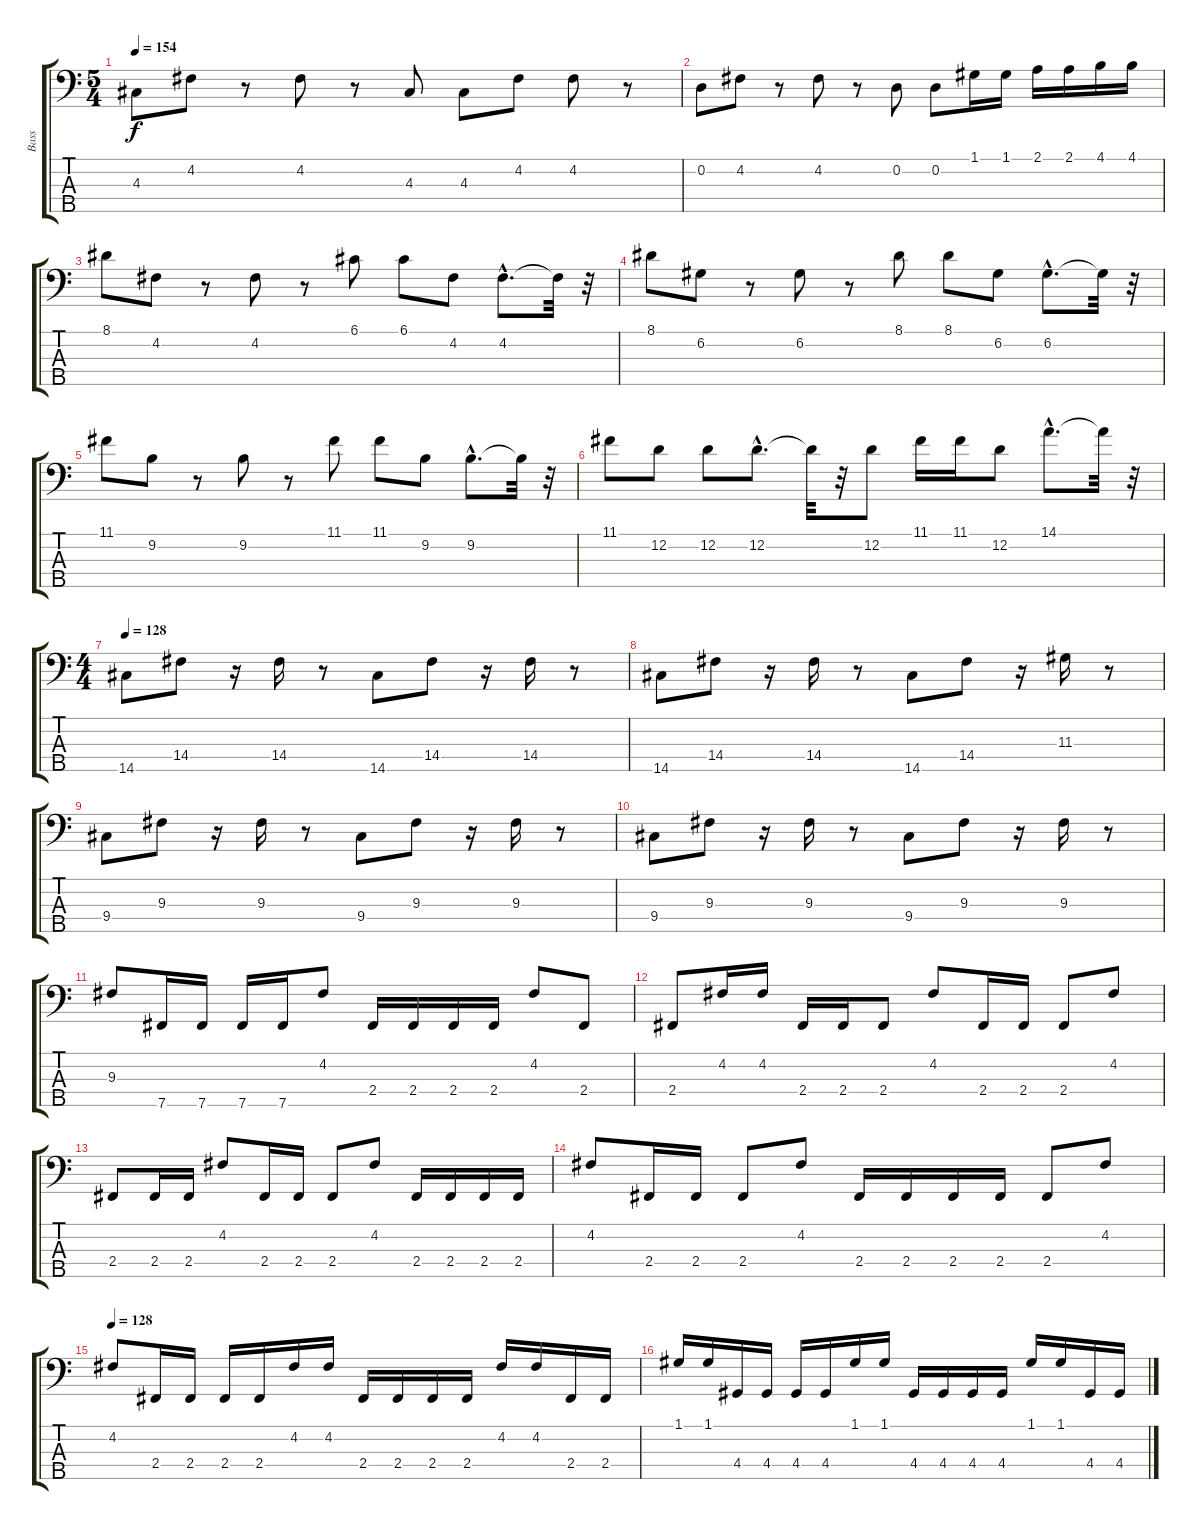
\track ("Bass" "Bass") {instrument electricbassfinger}
\staff {score tabs}
\tuning (G2 D2 A1 E1 B0) {hide}
\ts (5 4)
\tempo 154
\clef f4
\ks c
4.3.8{dy f} 4.2.8 r.8 4.2.8 r.8 4.3.8 4.3.8 4.2.8 4.2.8 r.8 |
0.2.8 4.2.8 r.8 4.2.8 r.8 0.2.8 0.2.8 1.1.16 1.1.16 2.1.16 2.1.16 4.1.16 4.1.16 |
8.1.8 4.2.8 r.8 4.2.8 r.8 6.1.8 6.1.8 4.2.8 4.2{hac}.8{d} 4.2{t}.32 r.32 |
8.1.8 6.2.8 r.8 6.2.8 r.8 8.1.8 8.1.8 6.2.8 6.2{hac}.8{d} 6.2{t}.32 r.32 |
11.1.8 9.2.8 r.8 9.2.8 r.8 11.1.8 11.1.8 9.2.8 9.2{hac}.8{d} 9.2{t}.32 r.32 |
11.1.8 12.2.8 12.2.8 12.2{hac}.8{d} 12.2{t}.32 r.32 12.2.8 11.1.16 11.1.16 12.2.8 14.1{hac}.8{d} 14.1{t}.32 r.32 |
\ts (4 4)
\tempo 128
14.5.8 14.4.8 r.16 14.4.16 r.8 14.5.8 14.4.8 r.16 14.4.16 r.8 |
14.5.8 14.4.8 r.16 14.4.16 r.8 14.5.8 14.4.8 r.16 11.3.16 r.8 |
9.4.8 9.3.8 r.16 9.3.16 r.8 9.4.8 9.3.8 r.16 9.3.16 r.8 |
9.4.8 9.3.8 r.16 9.3.16 r.8 9.4.8 9.3.8 r.16 9.3.16 r.8 |
9.3.8 7.5.16 7.5.16 7.5.16 7.5.16 4.2.8 2.4.16 2.4.16 2.4.16 2.4.16 4.2.8 2.4.8 |
2.4.8 4.2.16 4.2.16 2.4.16 2.4.16 2.4.8 4.2.8 2.4.16 2.4.16 2.4.8 4.2.8 |
2.4.8 2.4.16 2.4.16 4.2.8 2.4.16 2.4.16 2.4.8 4.2.8 2.4.16 2.4.16 2.4.16 2.4.16 |
4.2.8 2.4.16 2.4.16 2.4.8 4.2.8 2.4.16 2.4.16 2.4.16 2.4.16 2.4.8 4.2.8 |
\tempo 128
4.2.8 2.4.16 2.4.16 2.4.16 2.4.16 4.2.16 4.2.16 2.4.16 2.4.16 2.4.16 2.4.16 4.2.16 4.2.16 2.4.16 2.4.16 |
1.1.16 1.1.16 4.4.16 4.4.16 4.4.16 4.4.16 1.1.16 1.1.16 4.4.16 4.4.16 4.4.16 4.4.16 1.1.16 1.1.16 4.4.16 4.4.16
